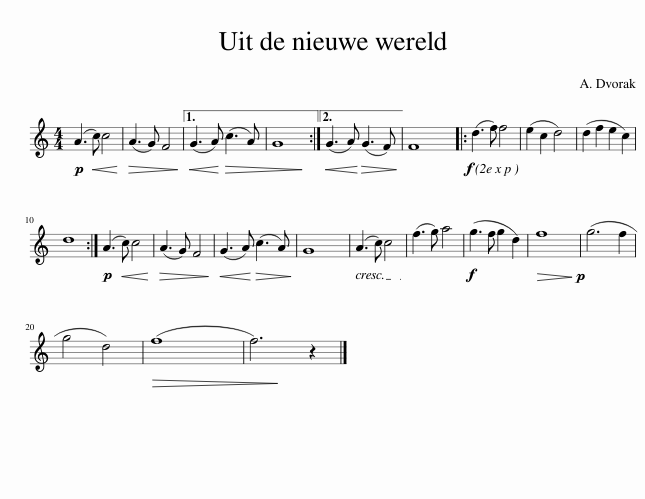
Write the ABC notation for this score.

X:1
L:1/8
M:4/4
I:linebreak $
K:none
V:1 treble transpose=-9
V:1
[K:C]!p! (A3!<(! c) c4!<)! |!>(! (A3 G) F4!>)! |1!<(! (G3 A)!>(! (c3 A)!<)!!>)! || G8 :|2!<(! (G3 A)!>(! (G3 F)!<)!!>)! || %5
 F8 |: (d3!f! f) f4 | (e2 c2 d4) | (d2 f2 e2 c2) |$ d8 :| %10
!p! (A3!<(! c) c4!<)! |!>(! (A3 G) F4!>)! |!<(! (G3 A)!>(! (c3 A)!<)!!>)! | G8 | (A3 c) c4 | %15
 (f3 g) a4 |!f! (g3 f g2 d2) |!>(! f8!>)! |!p! (g6 f2 |$ g4 d4) | %20
!>(! (f8!>)! | f6) z2 |] %22
